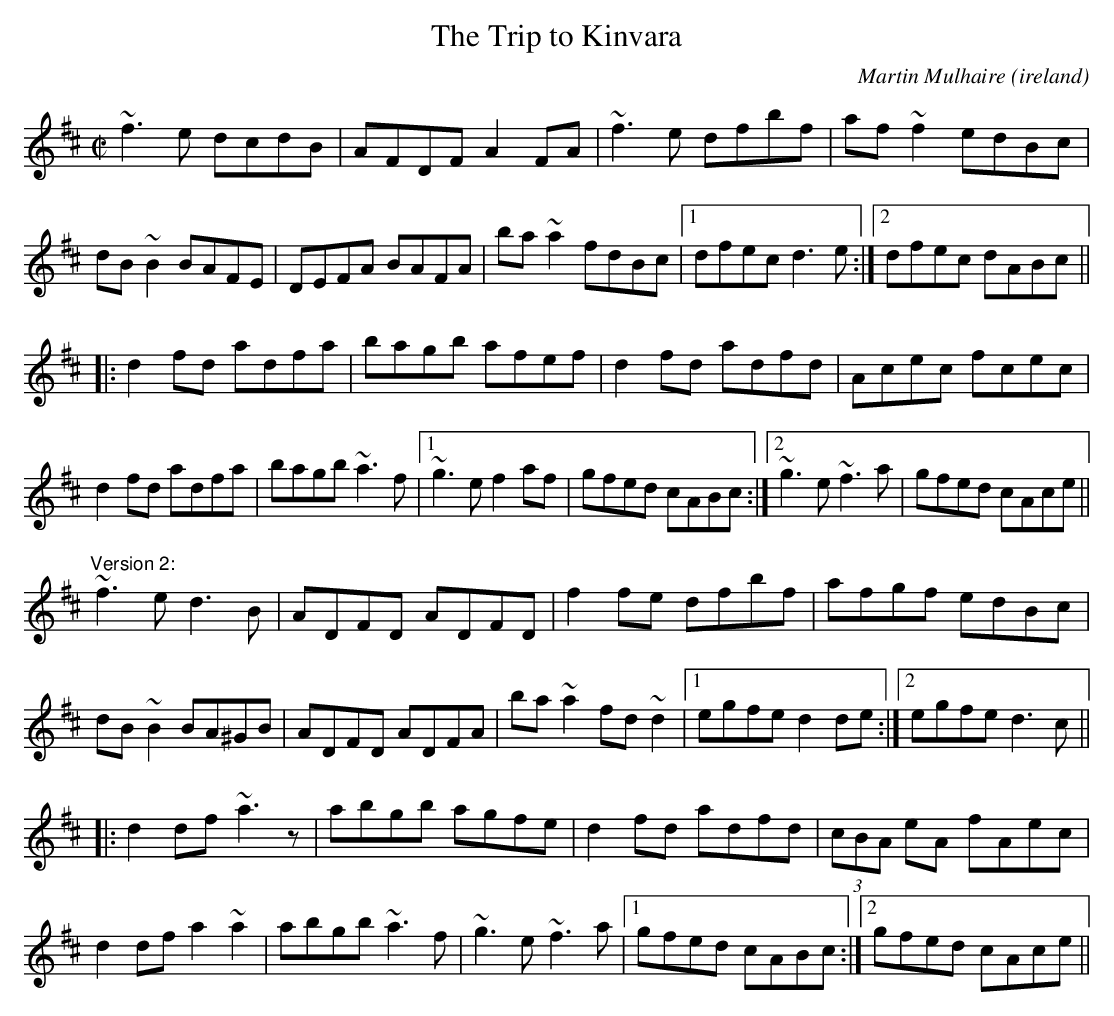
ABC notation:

X:1
T:Trip to Kinvara, The
O:ireland
C:Martin Mulhaire
M:C|
K:D
~f3e dcdB|AFDF A2FA|~f3e dfbf|af~f2 edBc|
dB~B2 BAFE|DEFA BAFA|ba~a2 fdBc|1 dfec d3e:|2 dfec dABc||
|:d2fd adfa|bagb afef|d2fd adfd|Acec fcec|
d2fd adfa|bagb ~a3f|1 ~g3e f2af|gfed cABc:|2 ~g3e ~f3a|gfed cAce||
"Version 2:"
~f3e d3B|ADFD ADFD|f2fe dfbf|afgf edBc|
dB~B2 BA^GB|ADFD ADFA|ba~a2 fd~d2|1 egfe d2de:|2 egfe d3c||
|:d2df ~a3z|abgb agfe|d2fd adfd|(3cBA eA fAec|
d2df a2~a2|abgb ~a3f|~g3e ~f3a|1 gfed cABc:|2 gfed cAce||
